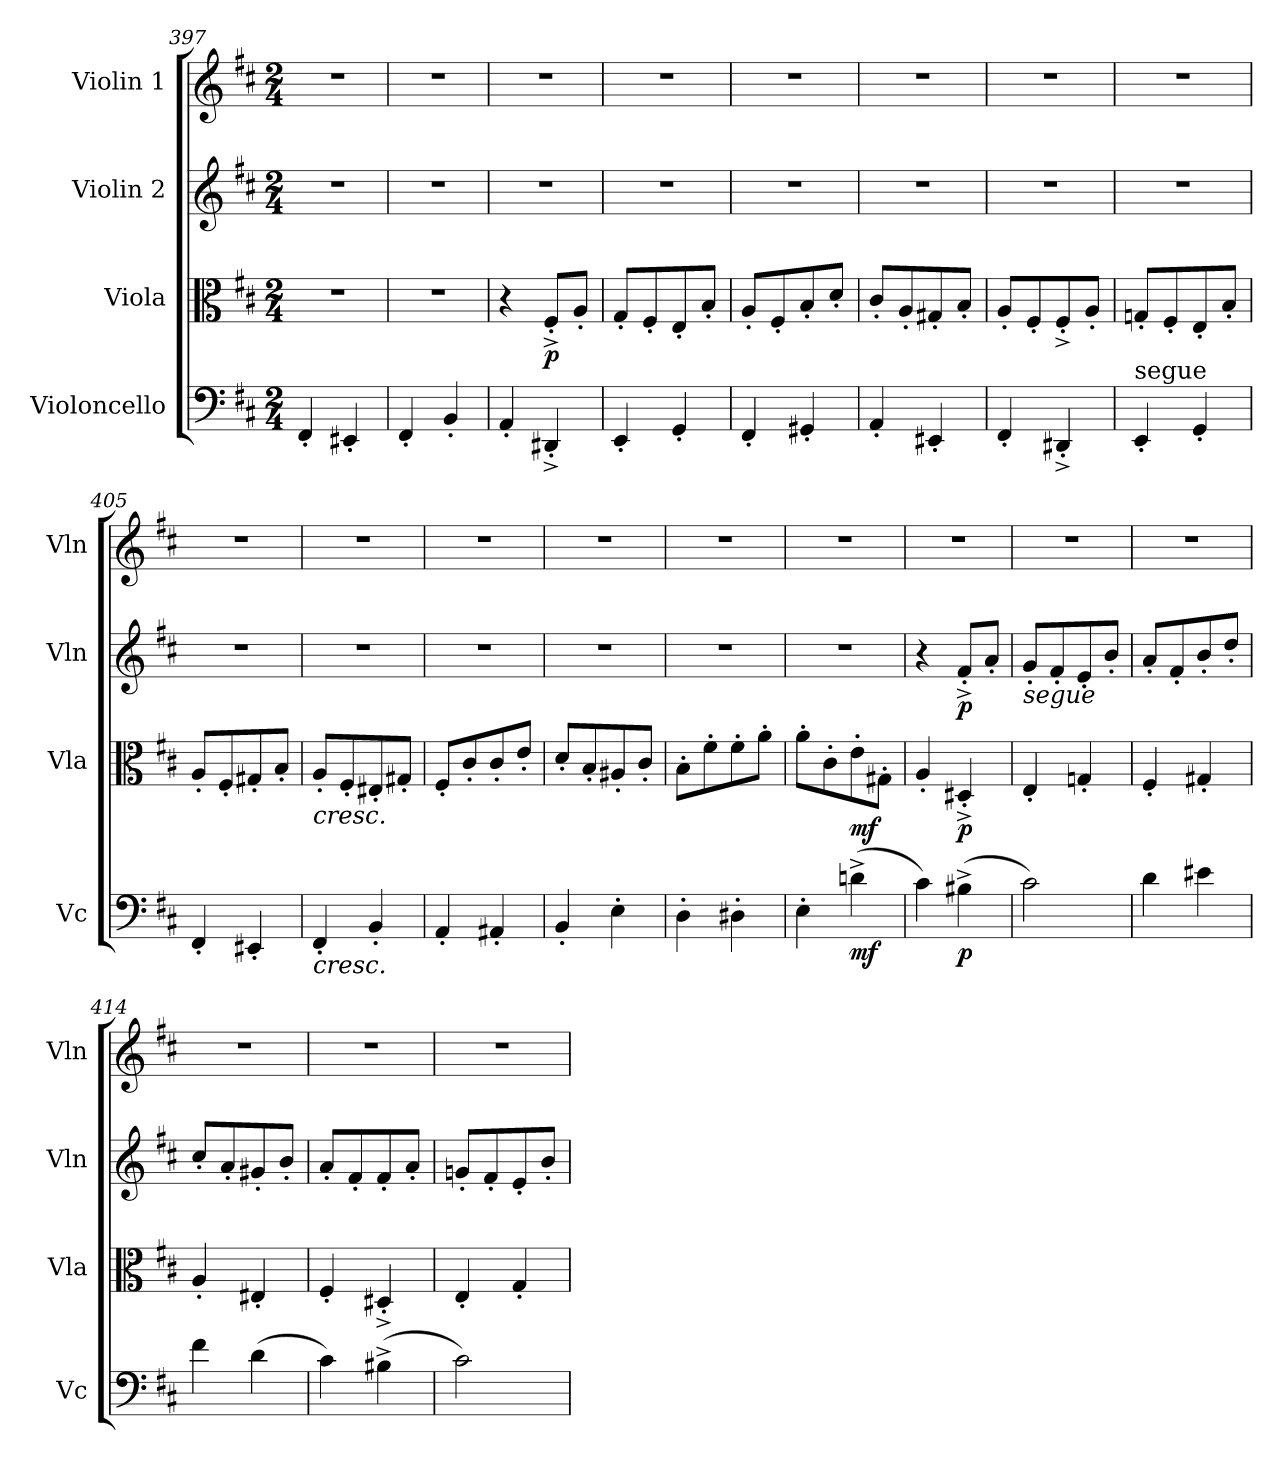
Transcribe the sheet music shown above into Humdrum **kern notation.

**kern	**dynam	**kern	**dynam	**kern	**dynam	**kern
*part4	*part4	*part3	*part3	*part2	*part2	*part1
*staff4	*staff4	*staff3	*staff3	*staff2	*staff2	*staff1
*I"Violoncello	*	*I"Viola	*	*I"Violin 2	*	*I"Violin 1
*I'Vc	*	*I'Vla	*	*I'Vln	*	*I'Vln
*clefF4	*	*clefC3	*	*clefG2	*	*clefG2
*k[f#c#]	*	*k[f#c#]	*	*k[f#c#]	*	*k[f#c#]
*M2/4	*	*M2/4	*	*M2/4	*	*M2/4
=397	=397	=397	=397	=397	=397	=397
4FF#'/	.	2r	.	2r	.	2r
4EE#X'/	.	.	.	.	.	.
=398	=398	=398	=398	=398	=398	=398
4FF#'/	.	2r	.	2r	.	2r
4BB'/	.	.	.	.	.	.
=399	=399	=399	=399	=399	=399	=399
4AA'/	.	4r	.	2r	.	2r
!	!	!	!LO:DY:b	!	!	!
4DD#X'^>/	.	8F#'^>/L	p	.	.	.
.	.	8A'/J	.	.	.	.
=400	=400	=400	=400	=400	=400	=400
4EE'/	.	8G'/L	.	2r	.	2r
.	.	8F#'/	.	.	.	.
4GG'/	.	8E'/	.	.	.	.
.	.	8B'/J	.	.	.	.
=401	=401	=401	=401	=401	=401	=401
4FF#'/	.	8A'/L	.	2r	.	2r
.	.	8F#'/	.	.	.	.
4GG#X'/	.	8B'/	.	.	.	.
.	.	8d'/J	.	.	.	.
=402	=402	=402	=402	=402	=402	=402
4AA'/	.	8c#'/L	.	2r	.	2r
.	.	8A'/	.	.	.	.
4EE#X'/	.	8G#X'/	.	.	.	.
.	.	8B'/J	.	.	.	.
=403	=403	=403	=403	=403	=403	=403
4FF#'/	.	8A'/L	.	2r	.	2r
.	.	8F#'/	.	.	.	.
4DD#X'^>/	.	8F#'^>/	.	.	.	.
.	.	8A'/J	.	.	.	.
=404	=404	=404	=404	=404	=404	=404
!LO:TX:a:t=segue	!	!	!	!	!	!
4EE'/	.	8Gn'/L	.	2r	.	2r
.	.	8F#'/	.	.	.	.
4GG'/	.	8E'/	.	.	.	.
.	.	8B'/J	.	.	.	.
!!LO:LB:g=z
=405	=405	=405	=405	=405	=405	=405
4FF#'/	.	8A'/L	.	2r	.	2r
.	.	8F#'/	.	.	.	.
4EE#X'/	.	8G#X'/	.	.	.	.
.	.	8B'/J	.	.	.	.
=406	=406	=406	=406	=406	=406	=406
!	!	!LO:TX:b:i:t=cresc.	!	!	!	!
!LO:TX:b:i:t=cresc.	!	!	!	!	!	!
4FF#'/	.	8A'/L	.	2r	.	2r
.	.	8F#'/	.	.	.	.
4BB'/	.	8E#X'/	.	.	.	.
.	.	8G#X'/J	.	.	.	.
=407	=407	=407	=407	=407	=407	=407
4AA'/	.	8F#'/L	.	2r	.	2r
.	.	8c#'/	.	.	.	.
4AA#X'/	.	8c#'/	.	.	.	.
.	.	8e'/J	.	.	.	.
=408	=408	=408	=408	=408	=408	=408
4BB'/	.	8d'/L	.	2r	.	2r
.	.	8B'/	.	.	.	.
4E'\	.	8A#X'/	.	.	.	.
.	.	8c#'/J	.	.	.	.
=409	=409	=409	=409	=409	=409	=409
4D'\	.	8B'\L	.	2r	.	2r
.	.	8f#'\	.	.	.	.
4D#X'\	.	8f#'\	.	.	.	.
.	.	8a'\J	.	.	.	.
=410	=410	=410	=410	=410	=410	=410
4E'\	.	8a'\L	.	2r	.	2r
.	.	8c#'\	.	.	.	.
!	!LO:DY:b	!	!LO:DY:b	!	!	!
(4dnj^\	mf	8e'\	mf	.	.	.
.	.	8G#X'\J	.	.	.	.
=411	=411	=411	=411	=411	=411	=411
4c#\)	.	4A'/	.	4r	.	2r
!	!LO:DY:b	!	!LO:DY:b	!	!LO:DY:b	!
(4B#X^\	p	4D#X'^>/	p	8f#'^>/L	p	.
.	.	.	.	8a'/J	.	.
=412	=412	=412	=412	=412	=412	=412
!	!	!	!	!LO:TX:b:i:t=segue	!	!
2c#\)	.	4E'/	.	8g'/L	.	2r
.	.	.	.	8f#'/	.	.
.	.	4Gn'/	.	8e'/	.	.
.	.	.	.	8b'/J	.	.
=413	=413	=413	=413	=413	=413	=413
4d\	.	4F#'/	.	8a'/L	.	2r
.	.	.	.	8f#'/	.	.
4e#X\	.	4G#X'/	.	8b'/	.	.
.	.	.	.	8dd'/J	.	.
=414	=414	=414	=414	=414	=414	=414
4f#\	.	4A'/	.	8cc#'/L	.	2r
.	.	.	.	8a'/	.	.
(4d\	.	4E#X'/	.	8g#X'/	.	.
.	.	.	.	8b'/J	.	.
!!LO:LB:g=z
=415	=415	=415	=415	=415	=415	=415
4c#\)	.	4F#'/	.	8a'/L	.	2r
.	.	.	.	8f#'/	.	.
(4B#X^\	.	4D#X'^>/	.	8f#'/	.	.
.	.	.	.	8a'/J	.	.
!!LO:LB:g=z
=416	=416	=416	=416	=416	=416	=416
2c#\)	.	4E'/	.	8gn'/L	.	2r
.	.	.	.	8f#'/	.	.
.	.	4G'/	.	8e'/	.	.
.	.	.	.	8b'/J	.	.
=	=	=	=	=	=	=
*-	*-	*-	*-	*-	*-	*-
